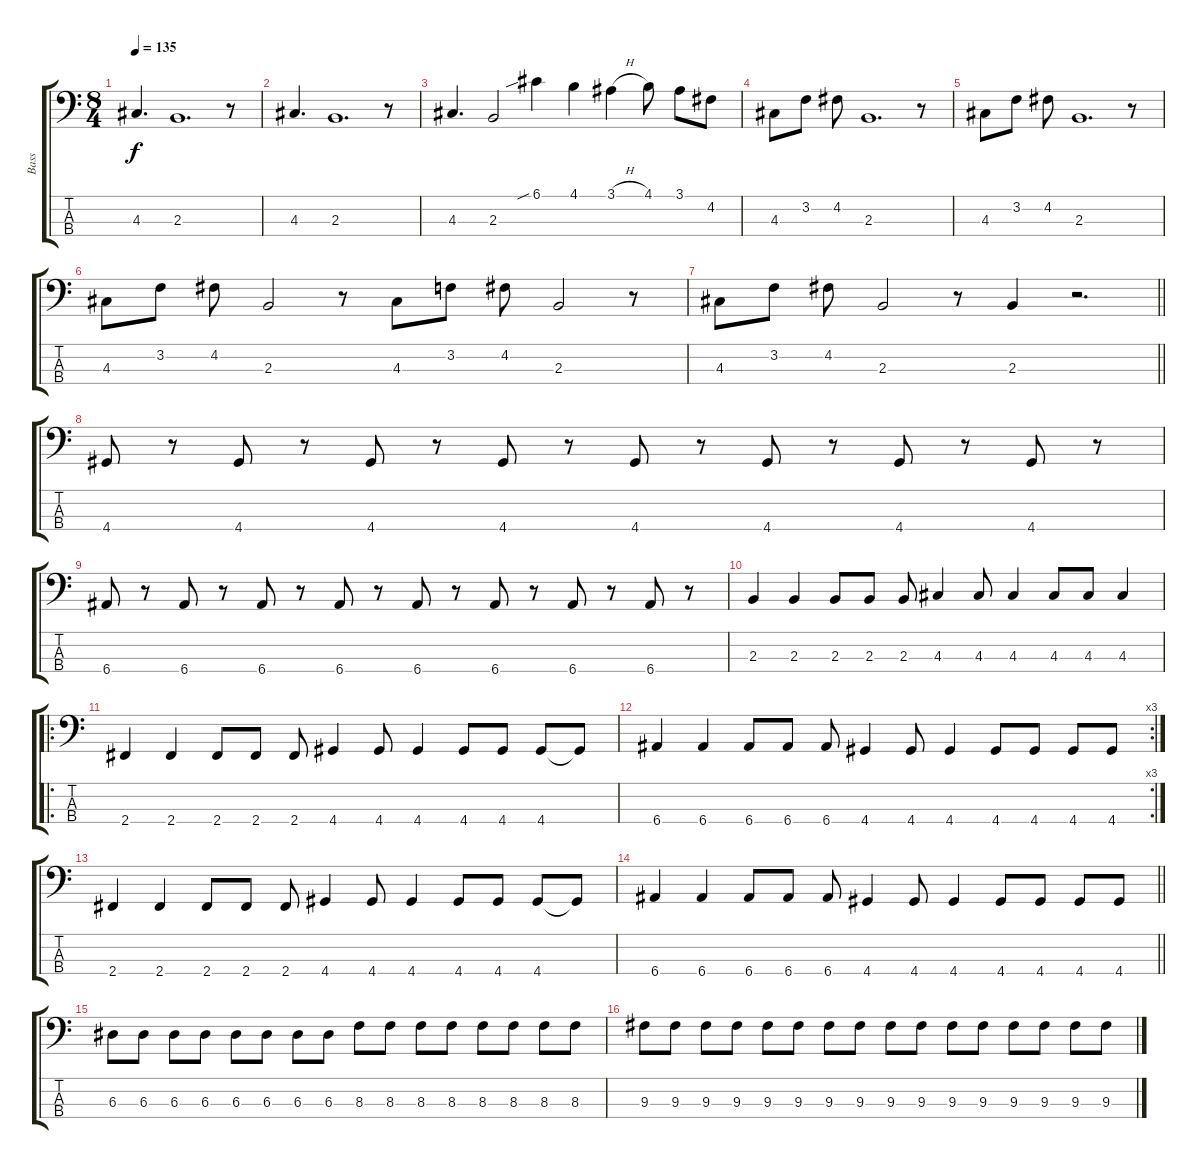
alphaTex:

\track ("Bass" "Bass") {instrument electricbassfinger}
\staff {score tabs}
\tuning (G2 D2 A1 E1) {hide}
\ts (8 4)
\tempo 135
\clef f4
\ks c
4.3.4{d dy f} 2.3.1{d} r.8 |
4.3.4{d} 2.3.1{d} r.8 |
4.3.4{d} 2.3.2 6.1{sib}.4 4.1.4 3.1{h}.4 4.1.8 3.1.8 4.2.8 |
4.3.8 3.2.8 4.2.8 2.3.1{d} r.8 |
4.3.8 3.2.8 4.2.8 2.3.1{d} r.8 |
4.3.8 3.2.8 4.2.8 2.3.2 r.8 4.3.8 3.2.8 4.2.8 2.3.2 r.8 |
\barLineRight lightlight
4.3.8 3.2.8 4.2.8 2.3.2 r.8 2.3.4 r.2{d} |
4.4.8 r.8 4.4.8 r.8 4.4.8 r.8 4.4.8 r.8 4.4.8 r.8 4.4.8 r.8 4.4.8 r.8 4.4.8 r.8 |
6.4.8 r.8 6.4.8 r.8 6.4.8 r.8 6.4.8 r.8 6.4.8 r.8 6.4.8 r.8 6.4.8 r.8 6.4.8 r.8 |
2.3.4 2.3.4 2.3.8 2.3.8 2.3.8 4.3.4 4.3.8 4.3.4 4.3.8 4.3.8 4.3.4 |
\ro
2.4.4 2.4.4 2.4.8 2.4.8 2.4.8 4.4.4 4.4.8 4.4.4 4.4.8 4.4.8 4.4.8 4.4{t}.8 |
\rc 3
6.4.4 6.4.4 6.4.8 6.4.8 6.4.8 4.4.4 4.4.8 4.4.4 4.4.8 4.4.8 4.4.8 4.4.8 |
2.4.4 2.4.4 2.4.8 2.4.8 2.4.8 4.4.4 4.4.8 4.4.4 4.4.8 4.4.8 4.4.8 4.4{t}.8 |
\barLineRight lightlight
6.4.4 6.4.4 6.4.8 6.4.8 6.4.8 4.4.4 4.4.8 4.4.4 4.4.8 4.4.8 4.4.8 4.4.8 |
6.3.8 6.3.8 6.3.8 6.3.8 6.3.8 6.3.8 6.3.8 6.3.8 8.3.8 8.3.8 8.3.8 8.3.8 8.3.8 8.3.8 8.3.8 8.3.8 |
9.3.8 9.3.8 9.3.8 9.3.8 9.3.8 9.3.8 9.3.8 9.3.8 9.3.8 9.3.8 9.3.8 9.3.8 9.3.8 9.3.8 9.3.8 9.3.8
